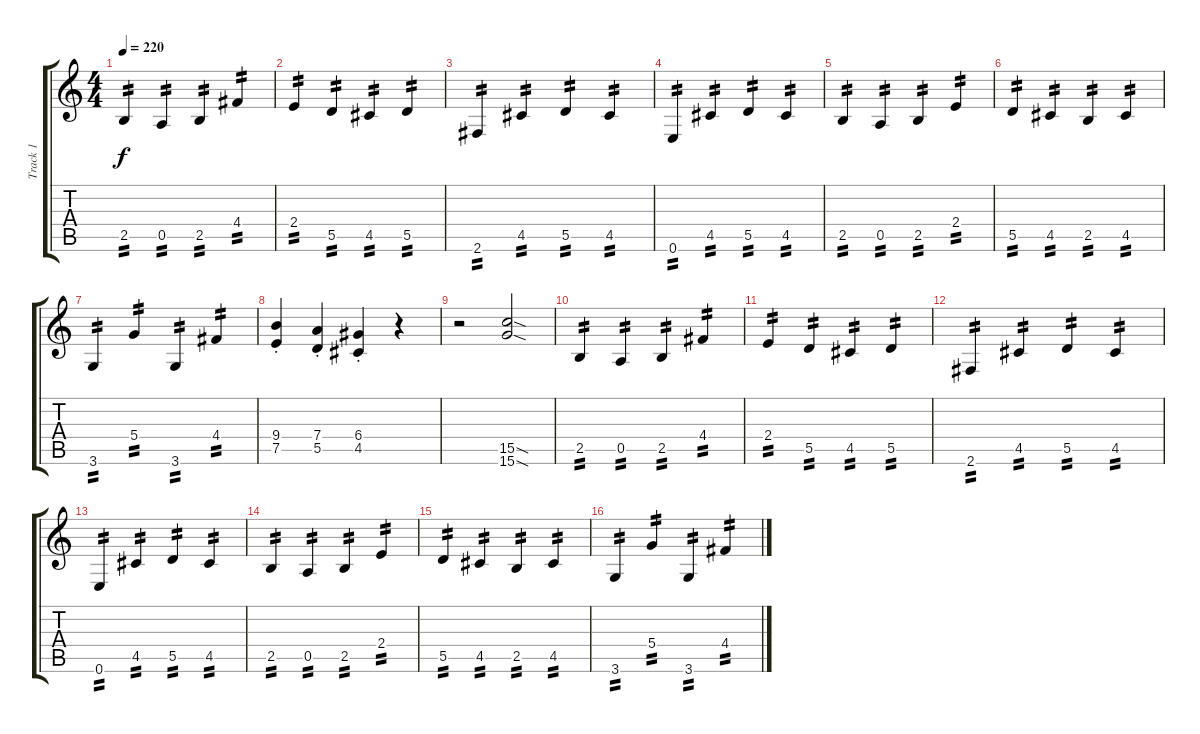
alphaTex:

\track ("Track 1" "Track 1") {instrument distortionguitar}
\staff {score tabs}
\tuning (E4 B3 G3 D3 A2 E2) {hide}
\ts (4 4)
\tempo 220
\clef g2
\ks c
2.5.4{tp 2 dy f instrument distortionguitar} 0.5.4{tp 2} 2.5.4{tp 2} 4.4.4{tp 2} |
2.4.4{tp 2} 5.5.4{tp 2} 4.5.4{tp 2} 5.5.4{tp 2} |
2.6.4{tp 2} 4.5.4{tp 2} 5.5.4{tp 2} 4.5.4{tp 2} |
0.6.4{tp 2} 4.5.4{tp 2} 5.5.4{tp 2} 4.5.4{tp 2} |
2.5.4{tp 2} 0.5.4{tp 2} 2.5.4{tp 2} 2.4.4{tp 2} |
5.5.4{tp 2} 4.5.4{tp 2} 2.5.4{tp 2} 4.5.4{tp 2} |
3.6.4{tp 2} 5.4.4{tp 2} 3.6.4{tp 2} 4.4.4{tp 2} |
(9.4{st} 7.5{st}).4 (7.4{st} 5.5{st}).4 (6.4{st} 4.5{st}).4 r.4 |
r.2 (15.5{sod} 15.6{sod}).2 |
2.5.4{tp 2} 0.5.4{tp 2} 2.5.4{tp 2} 4.4.4{tp 2} |
2.4.4{tp 2} 5.5.4{tp 2} 4.5.4{tp 2} 5.5.4{tp 2} |
2.6.4{tp 2} 4.5.4{tp 2} 5.5.4{tp 2} 4.5.4{tp 2} |
0.6.4{tp 2} 4.5.4{tp 2} 5.5.4{tp 2} 4.5.4{tp 2} |
2.5.4{tp 2} 0.5.4{tp 2} 2.5.4{tp 2} 2.4.4{tp 2} |
5.5.4{tp 2} 4.5.4{tp 2} 2.5.4{tp 2} 4.5.4{tp 2} |
3.6.4{tp 2} 5.4.4{tp 2} 3.6.4{tp 2} 4.4.4{tp 2}
